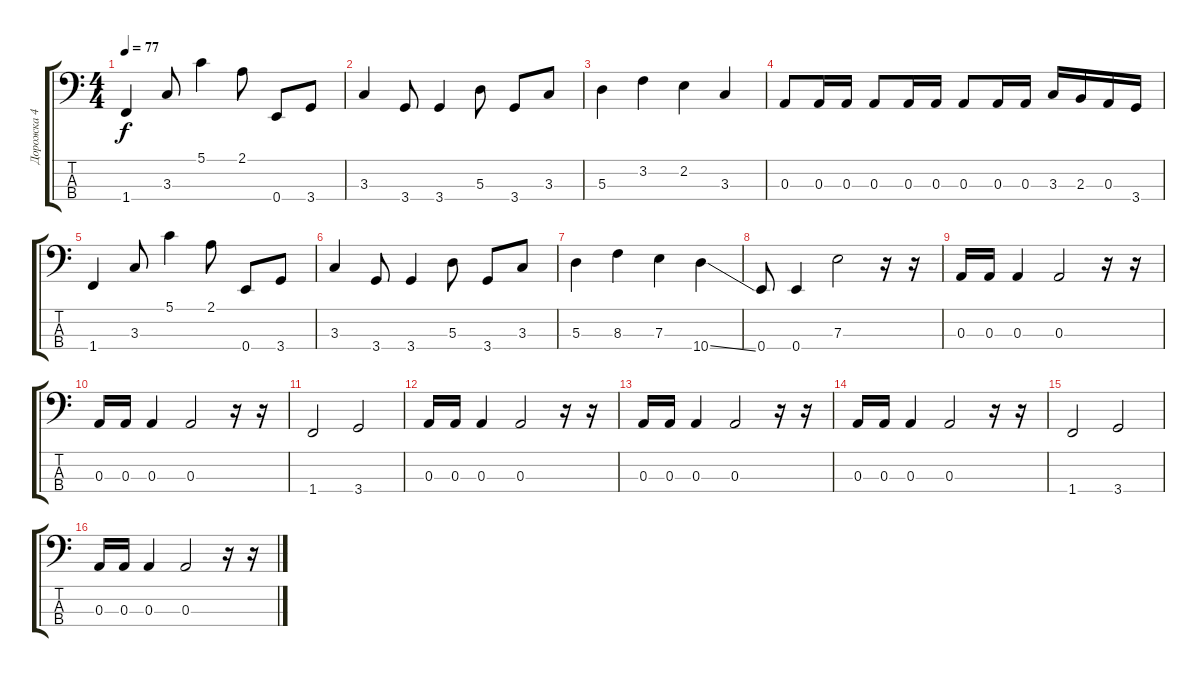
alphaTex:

\track ("Дорожка 4" "Дорожка 4") {instrument acousticguitarnylon}
\staff {score tabs}
\tuning (G2 D2 A1 E1) {hide}
\ts (4 4)
\tempo 77
\clef f4
\ks c
1.4.4{dy f} 3.3.8 5.1.4 2.1.8 0.4.8 3.4.8 |
3.3.4 3.4.8 3.4.4 5.3.8 3.4.8 3.3.8 |
5.3.4 3.2.4 2.2.4 3.3.4 |
0.3.8 0.3.16 0.3.16 0.3.8 0.3.16 0.3.16 0.3.8 0.3.16 0.3.16 3.3.16 2.3.16 0.3.16 3.4.16 |
1.4.4 3.3.8 5.1.4 2.1.8 0.4.8 3.4.8 |
3.3.4 3.4.8 3.4.4 5.3.8 3.4.8 3.3.8 |
5.3.4 8.3.4 7.3.4 10.4{ss}.4 |
0.4.8 0.4.4 7.3.2 r.16 r.16 |
0.3.16 0.3.16 0.3.4 0.3.2 r.16 r.16 |
0.3.16 0.3.16 0.3.4 0.3.2 r.16 r.16 |
1.4.2 3.4.2 |
0.3.16 0.3.16 0.3.4 0.3.2 r.16 r.16 |
0.3.16 0.3.16 0.3.4 0.3.2 r.16 r.16 |
0.3.16 0.3.16 0.3.4 0.3.2 r.16 r.16 |
1.4.2 3.4.2 |
0.3.16 0.3.16 0.3.4 0.3.2 r.16 r.16
